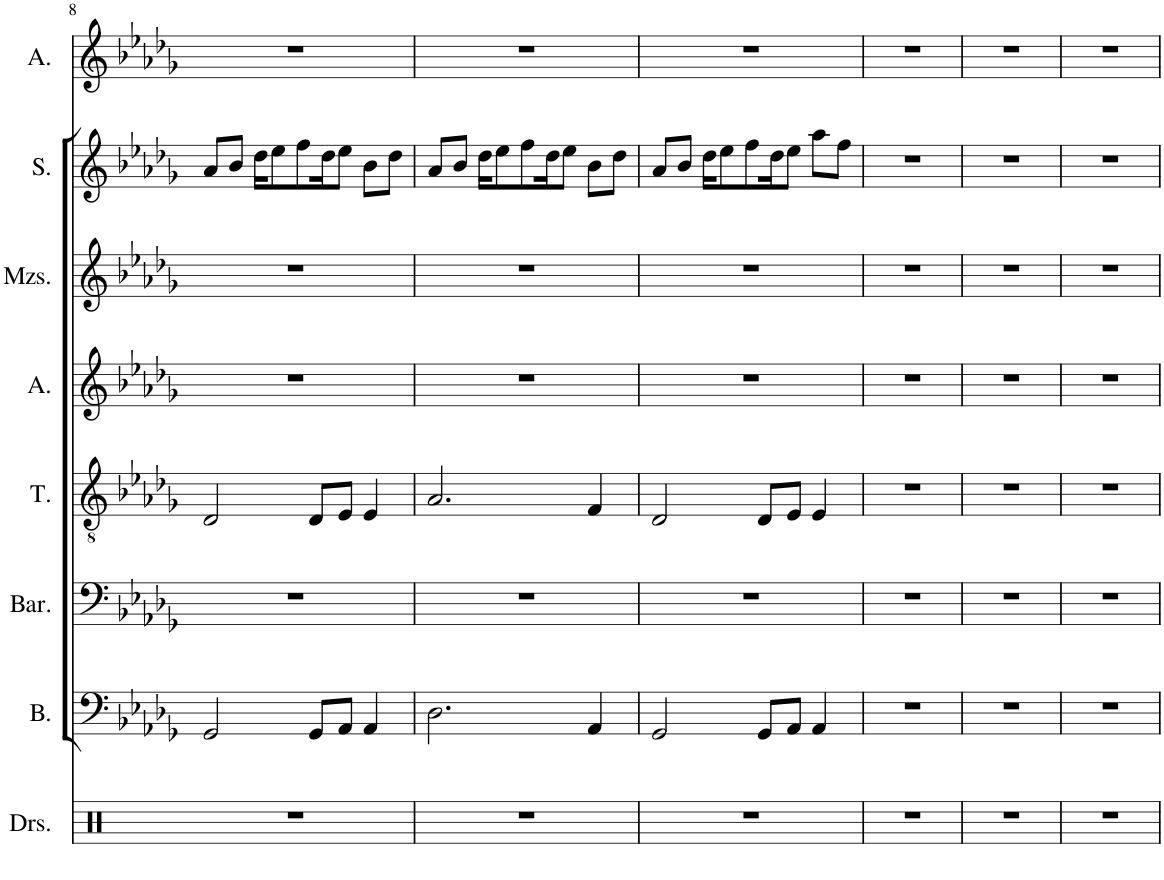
**kern	**kern	**kern	**kern	**kern	**kern	**kern	**kern
*part8	*part7	*part6	*part5	*part4	*part3	*part2	*part1
*staff8	*staff7	*staff6	*staff5	*staff4	*staff3	*staff2	*staff1
*I"Drumset	*I"Bass	*I"Baritone	*I"Tenor	*I"Alto	*I"Mezzo-soprano	*I"Soprano	*I"Alto
*I'Drs.	*I'B.	*I'Bar.	*I'T.	*I'A.	*I'Mzs.	*I'S.	*I'A.
!!LO:PB:g=z
*clefX	*clefF4	*clefF4	*clefGv2	*clefG2	*clefG2	*clefG2	*clefG2
*k[]	*k[b-e-a-d-g-]	*k[b-e-a-d-g-]	*k[b-e-a-d-g-]	*k[b-e-a-d-g-]	*k[b-e-a-d-g-]	*k[b-e-a-d-g-]	*k[b-e-a-d-g-]
*M4/4	*M4/4	*M4/4	*M4/4	*M4/4	*M4/4	*M4/4	*M4/4
=8	=8	=8	=8	=8	=8	=8	=8
1r	2GG-/	1r	2D-/	1r	1r	8a-/L	1r
.	.	.	.	.	.	8b-/J	.
.	.	.	.	.	.	16dd-\KL	.
.	.	.	.	.	.	8ee-\	.
.	.	.	.	.	.	8ff\	.
.	8GG-/L	.	8D-/L	.	.	.	.
.	.	.	.	.	.	16dd-\K	.
.	8AA-/J	.	8E-/J	.	.	8ee-\J	.
.	4AA-/	.	4E-/	.	.	8b-\L	.
.	.	.	.	.	.	8dd-\J	.
=9	=9	=9	=9	=9	=9	=9	=9
1r	2.D-\	1r	2.A-/	1r	1r	8a-/L	1r
.	.	.	.	.	.	8b-/J	.
.	.	.	.	.	.	16dd-\KL	.
.	.	.	.	.	.	8ee-\	.
.	.	.	.	.	.	8ff\	.
.	.	.	.	.	.	16dd-\K	.
.	.	.	.	.	.	8ee-\J	.
.	4AA-/	.	4F/	.	.	8b-\L	.
.	.	.	.	.	.	8dd-\J	.
=10	=10	=10	=10	=10	=10	=10	=10
1r	2GG-/	1r	2D-/	1r	1r	8a-/L	1r
.	.	.	.	.	.	8b-/J	.
.	.	.	.	.	.	16dd-\KL	.
.	.	.	.	.	.	8ee-\	.
.	.	.	.	.	.	8ff\	.
.	8GG-/L	.	8D-/L	.	.	.	.
.	.	.	.	.	.	16dd-\K	.
.	8AA-/J	.	8E-/J	.	.	8ee-\J	.
.	4AA-/	.	4E-/	.	.	8aa-\L	.
.	.	.	.	.	.	8ff\J	.
=11	=11	=11	=11	=11	=11	=11	=11
1r	1r	1r	1r	1r	1r	1r	1r
=12	=12	=12	=12	=12	=12	=12	=12
1r	1r	1r	1r	1r	1r	1r	1r
=13	=13	=13	=13	=13	=13	=13	=13
1r	1r	1r	1r	1r	1r	1r	1r
=	=	=	=	=	=	=	=
*-	*-	*-	*-	*-	*-	*-	*-
